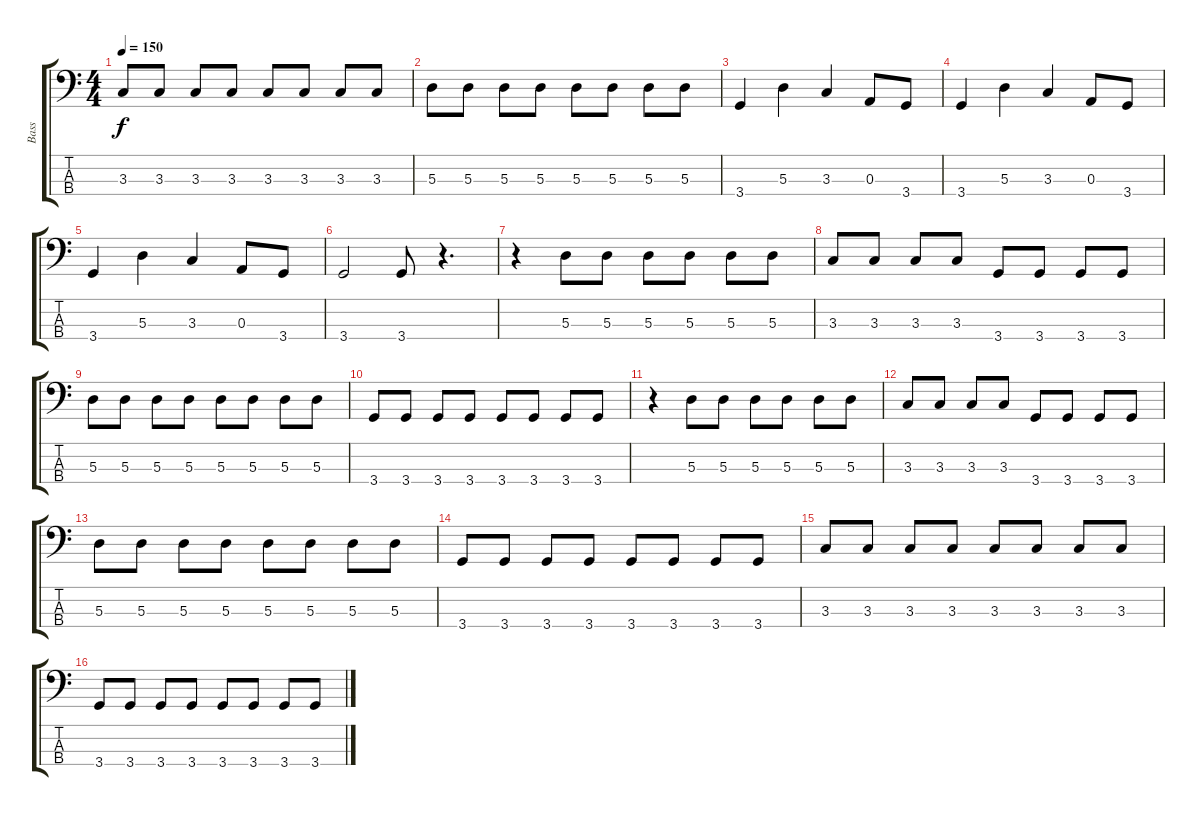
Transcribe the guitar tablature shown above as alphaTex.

\track ("Bass" "Bass") {instrument electricbassfinger}
\staff {score tabs}
\tuning (G2 D2 A1 E1) {hide}
\ts (4 4)
\tempo 150
\clef f4
\ks c
3.3.8{dy f} 3.3.8 3.3.8 3.3.8 3.3.8 3.3.8 3.3.8 3.3.8 |
5.3.8 5.3.8 5.3.8 5.3.8 5.3.8 5.3.8 5.3.8 5.3.8 |
3.4.4 5.3.4 3.3.4 0.3.8 3.4.8 |
3.4.4 5.3.4 3.3.4 0.3.8 3.4.8 |
3.4.4 5.3.4 3.3.4 0.3.8 3.4.8 |
3.4.2 3.4.8 r.4{d} |
r.4 5.3.8 5.3.8 5.3.8 5.3.8 5.3.8 5.3.8 |
3.3.8 3.3.8 3.3.8 3.3.8 3.4.8 3.4.8 3.4.8 3.4.8 |
5.3.8 5.3.8 5.3.8 5.3.8 5.3.8 5.3.8 5.3.8 5.3.8 |
3.4.8 3.4.8 3.4.8 3.4.8 3.4.8 3.4.8 3.4.8 3.4.8 |
r.4 5.3.8 5.3.8 5.3.8 5.3.8 5.3.8 5.3.8 |
3.3.8 3.3.8 3.3.8 3.3.8 3.4.8 3.4.8 3.4.8 3.4.8 |
5.3.8 5.3.8 5.3.8 5.3.8 5.3.8 5.3.8 5.3.8 5.3.8 |
3.4.8 3.4.8 3.4.8 3.4.8 3.4.8 3.4.8 3.4.8 3.4.8 |
3.3.8 3.3.8 3.3.8 3.3.8 3.3.8 3.3.8 3.3.8 3.3.8 |
3.4.8 3.4.8 3.4.8 3.4.8 3.4.8 3.4.8 3.4.8 3.4.8
